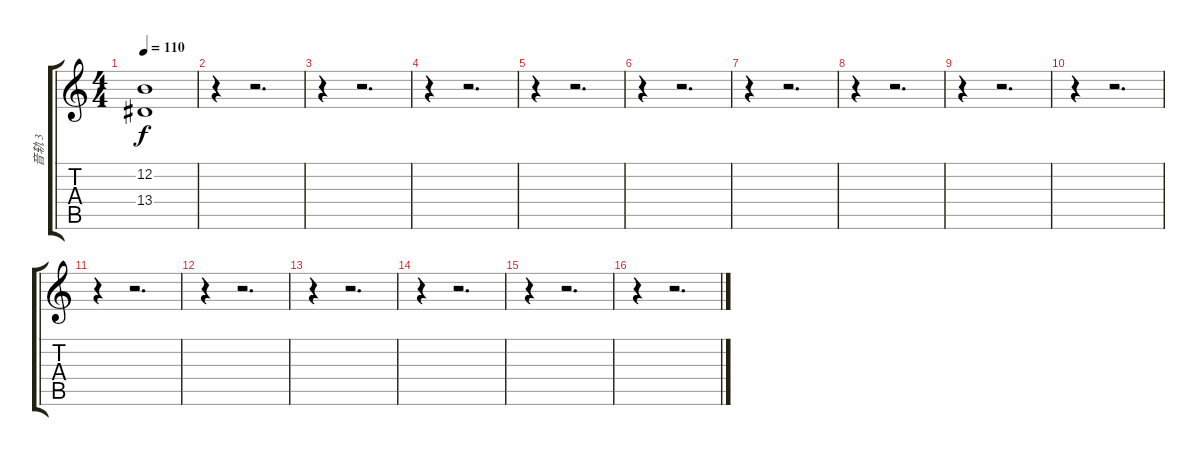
\track ("音轨 3" "音轨 3") {instrument pizzicatostrings}
\staff {score tabs}
\tuning (E4 B3 G3 D3 A2 E2) {hide}
\ts (4 4)
\tempo 110
\clef g2
\ks c
(12.2 13.4).1{dy f} |
r.4 r.2{d} |
r.4 r.2{d} |
r.4 r.2{d} |
r.4 r.2{d} |
r.4 r.2{d} |
r.4 r.2{d} |
r.4 r.2{d} |
r.4 r.2{d} |
r.4 r.2{d} |
r.4 r.2{d} |
r.4 r.2{d} |
r.4 r.2{d} |
r.4 r.2{d} |
r.4 r.2{d} |
r.4 r.2{d}
